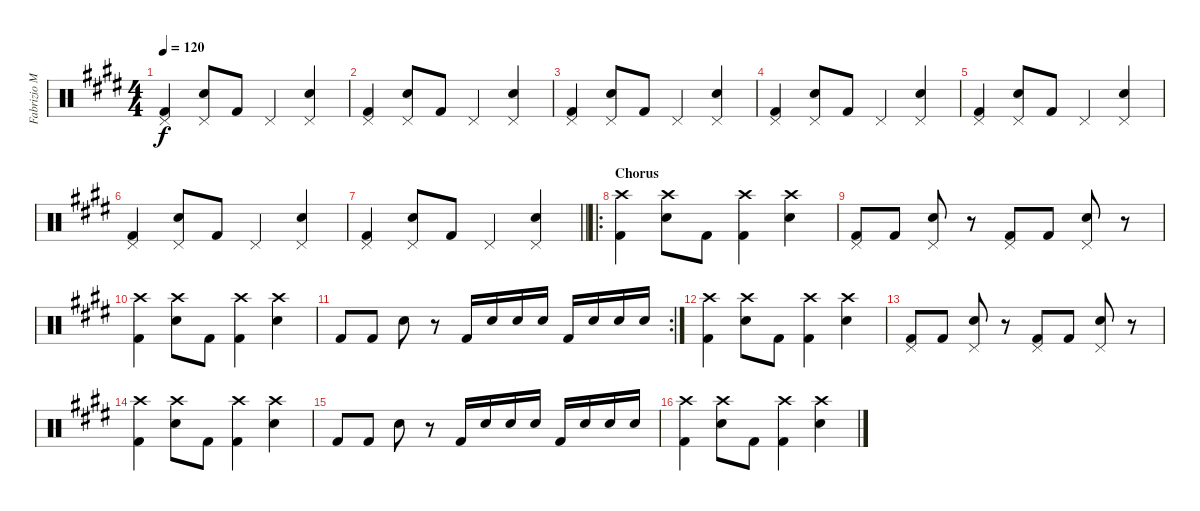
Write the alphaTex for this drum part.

\track ("Fabrizio Moretti " "Fabrizio M") {instrument percussion}
\staff {score}
\articulation defaults
\ts (4 4)
\tempo 120
\clef neutral
\ks e
("Kick (hit) 2" "Pedal Hi-Hat (hit)").4{dy f} ("Snare (hit) 2" "Pedal Hi-Hat (hit)").8 "Kick (hit) 2".8 "Pedal Hi-Hat (hit)".4 ("Snare (hit) 2" "Pedal Hi-Hat (hit)").4 |
("Kick (hit) 2" "Pedal Hi-Hat (hit)").4 ("Snare (hit) 2" "Pedal Hi-Hat (hit)").8 "Kick (hit) 2".8 "Pedal Hi-Hat (hit)".4 ("Snare (hit) 2" "Pedal Hi-Hat (hit)").4 |
("Kick (hit) 2" "Pedal Hi-Hat (hit)").4 ("Snare (hit) 2" "Pedal Hi-Hat (hit)").8 "Kick (hit) 2".8 "Pedal Hi-Hat (hit)".4 ("Snare (hit) 2" "Pedal Hi-Hat (hit)").4 |
("Kick (hit) 2" "Pedal Hi-Hat (hit)").4 ("Snare (hit) 2" "Pedal Hi-Hat (hit)").8 "Kick (hit) 2".8 "Pedal Hi-Hat (hit)".4 ("Snare (hit) 2" "Pedal Hi-Hat (hit)").4 |
("Kick (hit) 2" "Pedal Hi-Hat (hit)").4 ("Snare (hit) 2" "Pedal Hi-Hat (hit)").8 "Kick (hit) 2".8 "Pedal Hi-Hat (hit)".4 ("Snare (hit) 2" "Pedal Hi-Hat (hit)").4 |
("Kick (hit) 2" "Pedal Hi-Hat (hit)").4 ("Snare (hit) 2" "Pedal Hi-Hat (hit)").8 "Kick (hit) 2".8 "Pedal Hi-Hat (hit)".4 ("Snare (hit) 2" "Pedal Hi-Hat (hit)").4 |
\barLineRight lightlight
("Kick (hit) 2" "Pedal Hi-Hat (hit)").4 ("Snare (hit) 2" "Pedal Hi-Hat (hit)").8 "Kick (hit) 2".8 "Pedal Hi-Hat (hit)".4 ("Snare (hit) 2" "Pedal Hi-Hat (hit)").4 |
\ro
\section ("" "Chorus")
("Kick (hit) 2" "Crash high (hit)").4 ("Snare (hit) 2" "Crash high (hit)").8 "Kick (hit) 2".8 ("Kick (hit) 2" "Crash high (hit)").4 ("Snare (hit) 2" "Crash high (hit)").4 |
("Kick (hit) 2" "Pedal Hi-Hat (hit)").8 "Kick (hit) 2".8 ("Snare (hit) 2" "Pedal Hi-Hat (hit)").8 r.8 ("Kick (hit) 2" "Pedal Hi-Hat (hit)").8 "Kick (hit) 2".8 ("Snare (hit) 2" "Pedal Hi-Hat (hit)").8 r.8 |
("Kick (hit) 2" "Crash high (hit)").4 ("Snare (hit) 2" "Crash high (hit)").8 "Kick (hit) 2".8 ("Kick (hit) 2" "Crash high (hit)").4 ("Snare (hit) 2" "Crash high (hit)").4 |
\rc 2 "Kick (hit) 2".8 "Kick (hit) 2".8 "Snare (hit) 2".8
r.8 "Kick (hit) 2".16 "Snare (hit) 2".16 "Snare (hit) 2".16 "Snare (hit) 2".16 "Kick (hit) 2".16 "Snare (hit) 2".16 "Snare (hit) 2".16 "Snare (hit) 2".16 |
("Kick (hit) 2" "Crash high (hit)").4 ("Snare (hit) 2" "Crash high (hit)").8 "Kick (hit) 2".8 ("Kick (hit) 2" "Crash high (hit)").4 ("Snare (hit) 2" "Crash high (hit)").4 |
("Kick (hit) 2" "Pedal Hi-Hat (hit)").8 "Kick (hit) 2".8 ("Snare (hit) 2" "Pedal Hi-Hat (hit)").8 r.8 ("Kick (hit) 2" "Pedal Hi-Hat (hit)").8 "Kick (hit) 2".8 ("Snare (hit) 2" "Pedal Hi-Hat (hit)").8 r.8 |
("Kick (hit) 2" "Crash high (hit)").4 ("Snare (hit) 2" "Crash high (hit)").8 "Kick (hit) 2".8 ("Kick (hit) 2" "Crash high (hit)").4 ("Snare (hit) 2" "Crash high (hit)").4 |
"Kick (hit) 2".8 "Kick (hit) 2".8 "Snare (hit) 2".8 r.8 "Kick (hit) 2".16 "Snare (hit) 2".16 "Snare (hit) 2".16 "Snare (hit) 2".16 "Kick (hit) 2".16 "Snare (hit) 2".16 "Snare (hit) 2".16 "Snare (hit) 2".16 |
("Kick (hit) 2" "Crash high (hit)").4 ("Snare (hit) 2" "Crash high (hit)").8 "Kick (hit) 2".8 ("Kick (hit) 2" "Crash high (hit)").4 ("Snare (hit) 2" "Crash high (hit)").4
